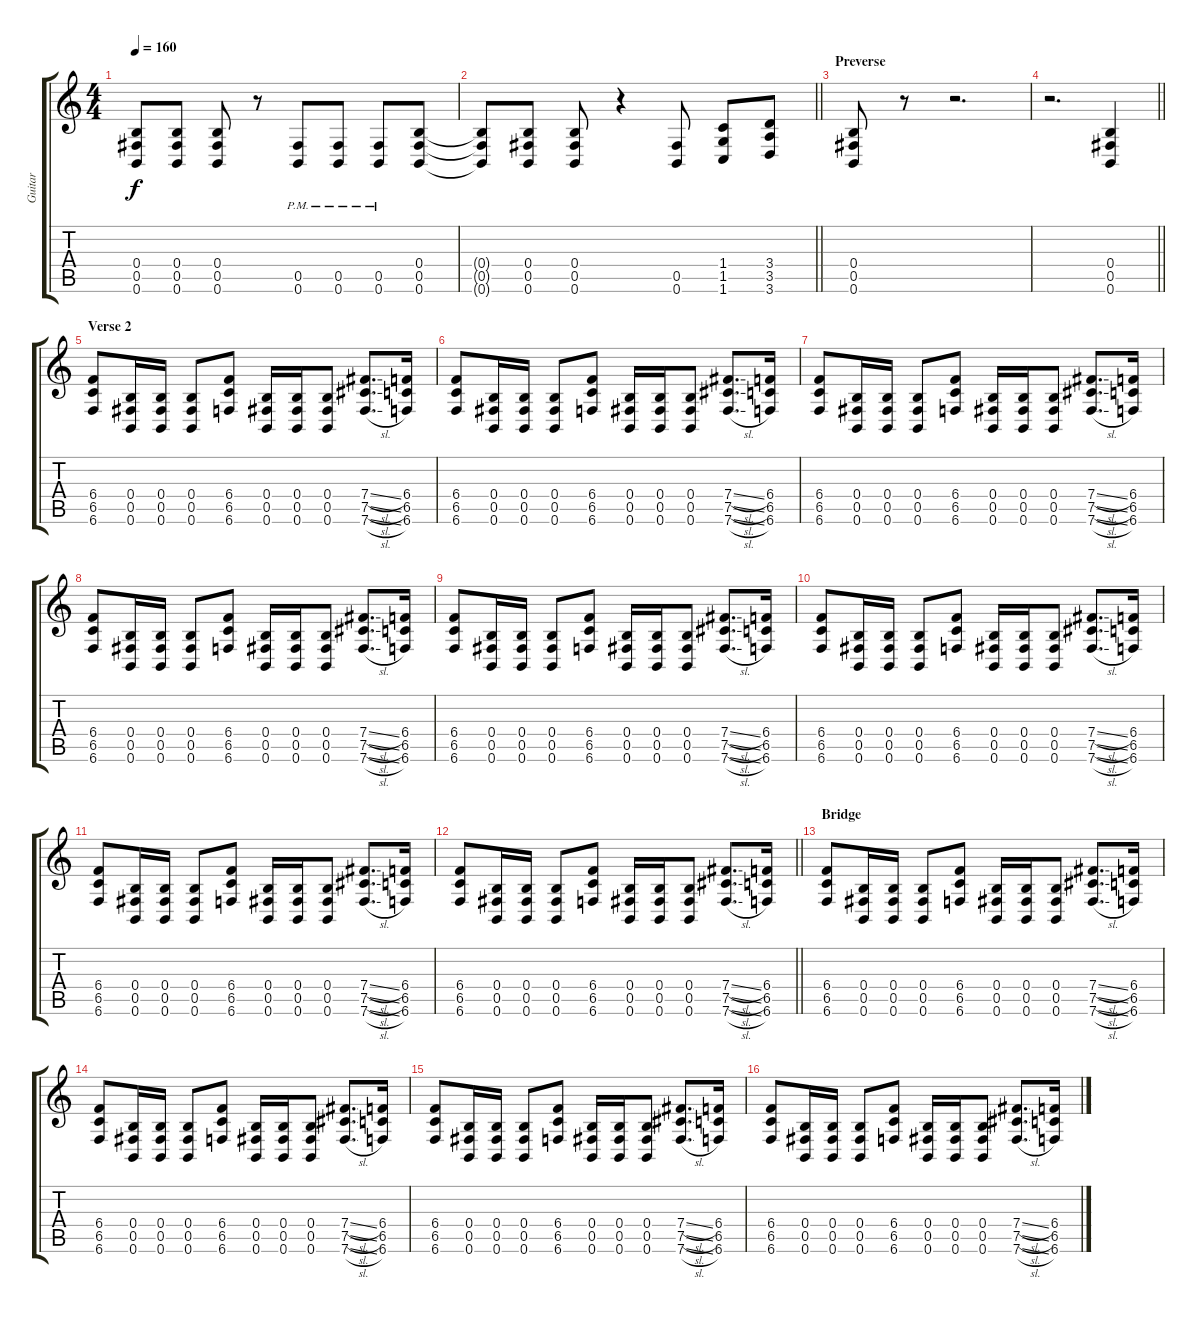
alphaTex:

\track ("Guitar" "Guitar") {instrument distortionguitar}
\staff {score tabs}
\tuning (Db4 Ab3 E3 B2 Gb2 B1) {hide}
\ts (4 4)
\tempo 160
\clef g2
\ks c
(0.4 0.5 0.6).8{dy f} (0.4 0.5 0.6).8 (0.4 0.5 0.6).8 r.8 (0.5{pm} 0.6{pm}).8 (0.5{pm} 0.6{pm}).8 (0.5{pm} 0.6{pm}).8 (0.4 0.5 0.6).8 |
\barLineRight lightlight
(0.4{t} 0.5{t} 0.6{t}).8 (0.4 0.5 0.6).8 (0.4 0.5 0.6).8 r.4 (0.5 0.6).8 (1.4 1.5 1.6).8 (3.4 3.5 3.6).8 |
\section ("" "Preverse")
(0.4 0.5 0.6).8 r.8 r.2{d} |
\barLineRight lightlight
r.2{d} (0.4 0.5 0.6).4 |
\section ("" "Verse 2")
(6.4 6.5 6.6).8 (0.4 0.5 0.6).16 (0.4 0.5 0.6).16 (0.4 0.5 0.6).8 (6.4 6.5 6.6).8 (0.4 0.5 0.6).16 (0.4 0.5 0.6).16 (0.4 0.5 0.6).8 (7.4{sl} 7.5{sl} 7.6{sl}).8{d} (6.4 6.5 6.6).16 |
(6.4 6.5 6.6).8 (0.4 0.5 0.6).16 (0.4 0.5 0.6).16 (0.4 0.5 0.6).8 (6.4 6.5 6.6).8 (0.4 0.5 0.6).16 (0.4 0.5 0.6).16 (0.4 0.5 0.6).8 (7.4{sl} 7.5{sl} 7.6{sl}).8{d} (6.4 6.5 6.6).16 |
(6.4 6.5 6.6).8 (0.4 0.5 0.6).16 (0.4 0.5 0.6).16 (0.4 0.5 0.6).8 (6.4 6.5 6.6).8 (0.4 0.5 0.6).16 (0.4 0.5 0.6).16 (0.4 0.5 0.6).8 (7.4{sl} 7.5{sl} 7.6{sl}).8{d} (6.4 6.5 6.6).16 |
(6.4 6.5 6.6).8 (0.4 0.5 0.6).16 (0.4 0.5 0.6).16 (0.4 0.5 0.6).8 (6.4 6.5 6.6).8 (0.4 0.5 0.6).16 (0.4 0.5 0.6).16 (0.4 0.5 0.6).8 (7.4{sl} 7.5{sl} 7.6{sl}).8{d} (6.4 6.5 6.6).16 |
(6.4 6.5 6.6).8 (0.4 0.5 0.6).16 (0.4 0.5 0.6).16 (0.4 0.5 0.6).8 (6.4 6.5 6.6).8 (0.4 0.5 0.6).16 (0.4 0.5 0.6).16 (0.4 0.5 0.6).8 (7.4{sl} 7.5{sl} 7.6{sl}).8{d} (6.4 6.5 6.6).16 |
(6.4 6.5 6.6).8 (0.4 0.5 0.6).16 (0.4 0.5 0.6).16 (0.4 0.5 0.6).8 (6.4 6.5 6.6).8 (0.4 0.5 0.6).16 (0.4 0.5 0.6).16 (0.4 0.5 0.6).8 (7.4{sl} 7.5{sl} 7.6{sl}).8{d} (6.4 6.5 6.6).16 |
(6.4 6.5 6.6).8 (0.4 0.5 0.6).16 (0.4 0.5 0.6).16 (0.4 0.5 0.6).8 (6.4 6.5 6.6).8 (0.4 0.5 0.6).16 (0.4 0.5 0.6).16 (0.4 0.5 0.6).8 (7.4{sl} 7.5{sl} 7.6{sl}).8{d} (6.4 6.5 6.6).16 |
\barLineRight lightlight
(6.4 6.5 6.6).8 (0.4 0.5 0.6).16 (0.4 0.5 0.6).16 (0.4 0.5 0.6).8 (6.4 6.5 6.6).8 (0.4 0.5 0.6).16 (0.4 0.5 0.6).16 (0.4 0.5 0.6).8 (7.4{sl} 7.5{sl} 7.6{sl}).8{d} (6.4 6.5 6.6).16 |
\section ("" "Bridge")
(6.4 6.5 6.6).8 (0.4 0.5 0.6).16 (0.4 0.5 0.6).16 (0.4 0.5 0.6).8 (6.4 6.5 6.6).8 (0.4 0.5 0.6).16 (0.4 0.5 0.6).16 (0.4 0.5 0.6).8 (7.4{sl} 7.5{sl} 7.6{sl}).8{d} (6.4 6.5 6.6).16 |
(6.4 6.5 6.6).8 (0.4 0.5 0.6).16 (0.4 0.5 0.6).16 (0.4 0.5 0.6).8 (6.4 6.5 6.6).8 (0.4 0.5 0.6).16 (0.4 0.5 0.6).16 (0.4 0.5 0.6).8 (7.4{sl} 7.5{sl} 7.6{sl}).8{d} (6.4 6.5 6.6).16 |
(6.4 6.5 6.6).8 (0.4 0.5 0.6).16 (0.4 0.5 0.6).16 (0.4 0.5 0.6).8 (6.4 6.5 6.6).8 (0.4 0.5 0.6).16 (0.4 0.5 0.6).16 (0.4 0.5 0.6).8 (7.4{sl} 7.5{sl} 7.6{sl}).8{d} (6.4 6.5 6.6).16 |
(6.4 6.5 6.6).8 (0.4 0.5 0.6).16 (0.4 0.5 0.6).16 (0.4 0.5 0.6).8 (6.4 6.5 6.6).8 (0.4 0.5 0.6).16 (0.4 0.5 0.6).16 (0.4 0.5 0.6).8 (7.4{sl} 7.5{sl} 7.6{sl}).8{d} (6.4 6.5 6.6).16
